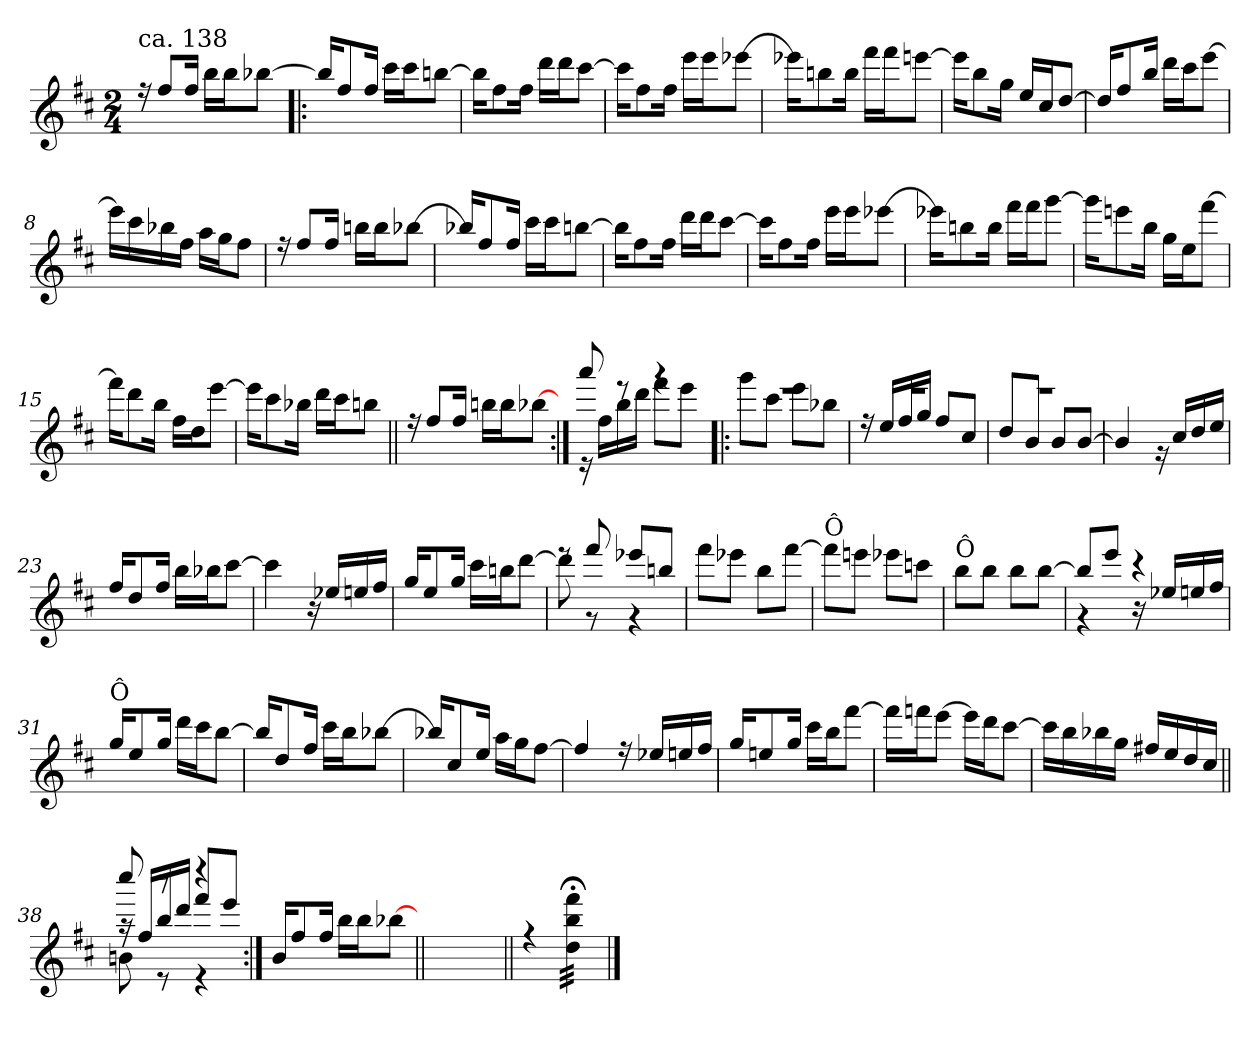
**kern
*part1
*staff1
*clefG2
*k[f#c#]
*D:
*M2/4
=1
*^
!LO:TX:a:t=ca. 138	!
16rff	2ryy
8ff#/L	.
16ff#/Jk	.
16bb\LL	.
16bb\J	.
[<8bb-X\J	.
=2!|:	=2!|:
16bb-/KL]	2ryy
8ff#/	.
16ff#/Jk	.
16ccc#\LL	.
16ccc#\J	.
[<8bbn\J	.
=3	=3
16bbn\KL]	2ryy
8ff#\	.
16ff#\Jk	.
16ddd\LL	.
16ddd\J	.
[<8ccc#\J	.
=4	=4
16ccc#\KL]	2ryy
8ff#\	.
16ff#\Jk	.
16eee\LL	.
16eee\J	.
[<8eee-X\J	.
!!LO:LB:g=z	!!
=5	=5
16eee-X\KL]	2ryy
8bbn\	.
16bb\Jk	.
16fff#\LL	.
16fff#\J	.
[<8eeen\J	.
=6	=6
16eeen\KL]	2ryy
8bb\	.
16gg\Jk	.
16ee/LL	.
16cc#/J	.
[>8dd/J	.
=7	=7
16dd/KL]	2ryy
8ff#/	.
16bb/Jk	.
16ddd\LL	.
16ccc#\J	.
[<8eee\J	.
=8	=8
16eee\LL]	2ryy
16ccc#\	.
16bb-X\	.
16ff#\JJ	.
16aa\LL	.
16gg\J	.
8ff#\J	.
=9	=9
16rff	2ryy
8ff#/L	.
16ff#/Jk	.
16bbn\LL	.
16bb\J	.
[<8bb-X\J	.
!!LO:LB:g=z	!!
=10	=10
16bb-X/KL]	2ryy
8ff#/	.
16ff#/Jk	.
16ccc#\LL	.
16ccc#\J	.
[<8bbn\J	.
=11	=11
16bbn\KL]	2ryy
8ff#\	.
16ff#\Jk	.
16ddd\LL	.
16ddd\J	.
[<8ccc#\J	.
=12	=12
16ccc#\KL]	2ryy
8ff#\	.
16ff#\Jk	.
16eee\LL	.
16eee\J	.
[<8eee-X\J	.
=13	=13
16eee-X\KL]	2ryy
8bbn\	.
16bb\Jk	.
16fff#\LL	.
16fff#\J	.
[<8ggg\J	.
!!LO:LB:g=z	!!
=14	=14
16ggg\KL]	2ryy
8eeen\	.
16bb\Jk	.
16gg\LL	.
16ee\J	.
[<8fff#\J	.
=15	=15
16fff#\KL]	2ryy
8ddd\	.
16bb\Jk	.
16ff#\LL	.
16dd\J	.
[<8eee\J	.
=16	=16
16eee\KL]	2ryy
8ccc#\	.
16bb-X\Jk	.
16ddd\LL	.
16ccc#\J	.
8bbn\J	.
=17||	=17||
16rff	2ryy
8ff#/L	.
16ff#/Jk	.
16bbn\LL	.
16bb\J	.
[<8bb-X\J	.
!!LO:LB:g=z	!!
=18:|!	=18:|!
*	*^
16re	8ryy	8aaa!/
16ff#\LL	.	.
16bb\	8ryy	8reee
16ddd\JJ	.	.
8fff#\L	4ryy	4rfff
8eee\J	.	.
=19!|:	=19!|:	=19!|:
8ggg\L	2ryy	2reee
8ccc#\J	.	.
8eee\L	.	.
8bb-X\J	.	.
*	*v	*v
=20	=20
16rff	2reee
16ee/LL	.
16ff#/	.
16gg/JJ	.
8ff#/L	.
8cc#/J	.
=21	=21
*	*^
8dd/L	2ryy	2reee
8b/J	.	.
8b/L	.	.
[>8b/J	.	.
*	*v	*v
!!LO:LB:g=z
=22	=22
4b/]	2ryy
16rg	.
16cc#/LL	.
16dd/	.
16ee/JJ	.
=23	=23
16ff#/KL	2ryy
8dd/	.
16ff#/Jk	.
16bb\LL	.
16bb-X\J	.
[<8ccc#\J	.
=24	=24
4ccc#\]	2ryy
16ra	.
16ee-X/LL	.
16een/	.
16ff#/JJ	.
=25	=25
16gg/KL	2ryy
8ee/	.
16gg/Jk	.
16ccc#\LL	.
16bbn\J	.
[<8ddd\J	.
!!LO:LB:g=z	!!
=26	=26
*	*^
8ddd\]	8rddd	8ryy
8rg	8fff#/	8ryy
4rg	8eee-X/L	4ryy
.	8bbn/J	.
*	*v	*v
=27	=27
8fff#\L	2ryy
8eee-X\J	.
8bb\L	.
[<8fff#\J	.
=28	=28
!LO:TX:a:t=Ô	!
8fff#\L]	2ryy
8eeen\J	.
8eee-X\L	.
8cccn\J	.
=29	=29
!LO:TX:a:t=Ô	!
8bb\L	2ryy
8bb\J	.
8bb\L	.
[<8bb\J	.
!!LO:LB:g=z	!!
=30	=30
*	*^
4rf	8bb/L]	2ryy
.	8eee/J	.
16r	4rccc	.
16ee-X/LL	.	.
16een/	.	.
16ff#/JJ	.	.
*	*v	*v
=31	=31
!LO:TX:a:t=Ô	!
16gg/KL	2ryy
8ee/	.
16gg/Jk	.
16ddd\LL	.
16ccc#\J	.
[<8bb\J	.
=32	=32
16bb/KL]	2ryy
8dd/	.
16ff#/Jk	.
16ccc#\LL	.
16bb\J	.
[<8bb-X\J	.
=33	=33
16bb-X/KL]	2ryy
8cc#/	.
16ee/Jk	.
16aa\LL	.
16gg\J	.
[<8ff#\J	.
!!LO:PB:g=z	!!
=34	=34
4ff#/]	2ryy
16rff	.
16ee-X/LL	.
16een/	.
16ff#/JJ	.
=35	=35
16gg/KL	2ryy
8een/	.
16gg/Jk	.
16ccc#\LL	.
16bb\J	.
[<8fff#\J	.
=36	=36
16fff#\LL]	2ryy
16fffn\J	.
[<8eee\J	.
16eee\LL]	.
16ddd\J	.
[<8ccc#\J	.
=37	=37
16ccc#\LL]	2ryy
16bb\	.
16bb-X\	.
16gg\JJ	.
16ff#X/LL	.
16ee/	.
16dd/	.
16cc#/JJ	.
!!LO:LB:g=z	!!
=38||	=38||
*^	*^
8bn\	16rgg	2ryy	8cccc#!/
.	16ff#/LL	.	.
8re	16bb/	.	8rbbb
.	16ddd/JJ	.	.
4re	8fff#/L	.	4rdddd
.	8eee/J	.	.
*	*v	*v	*v
=38X381:|!	=38X381:|!
16b/KL	2ryy
8ff#/	.
16ff#/Jk	.
16bb\LL	.
16bb\J	.
[<8bb-X\J	.
*v	*v
=39||
2ryy
=40||
*^
4rff	2ryy
*tremolo	*
32dd\;< 32bb\;< 32fff#\;<LLL	.
32dd\;< 32bb\;< 32fff#\;<	.
32dd\;< 32bb\;< 32fff#\;<	.
32dd\;< 32bb\;< 32fff#\;<	.
32dd\;< 32bb\;< 32fff#\;<	.
32dd\;< 32bb\;< 32fff#\;<	.
32dd\;< 32bb\;< 32fff#\;<	.
32dd\;< 32bb\;< 32fff#\;<JJJ	.
*Xtremolo	*
*v	*v
==
*-
